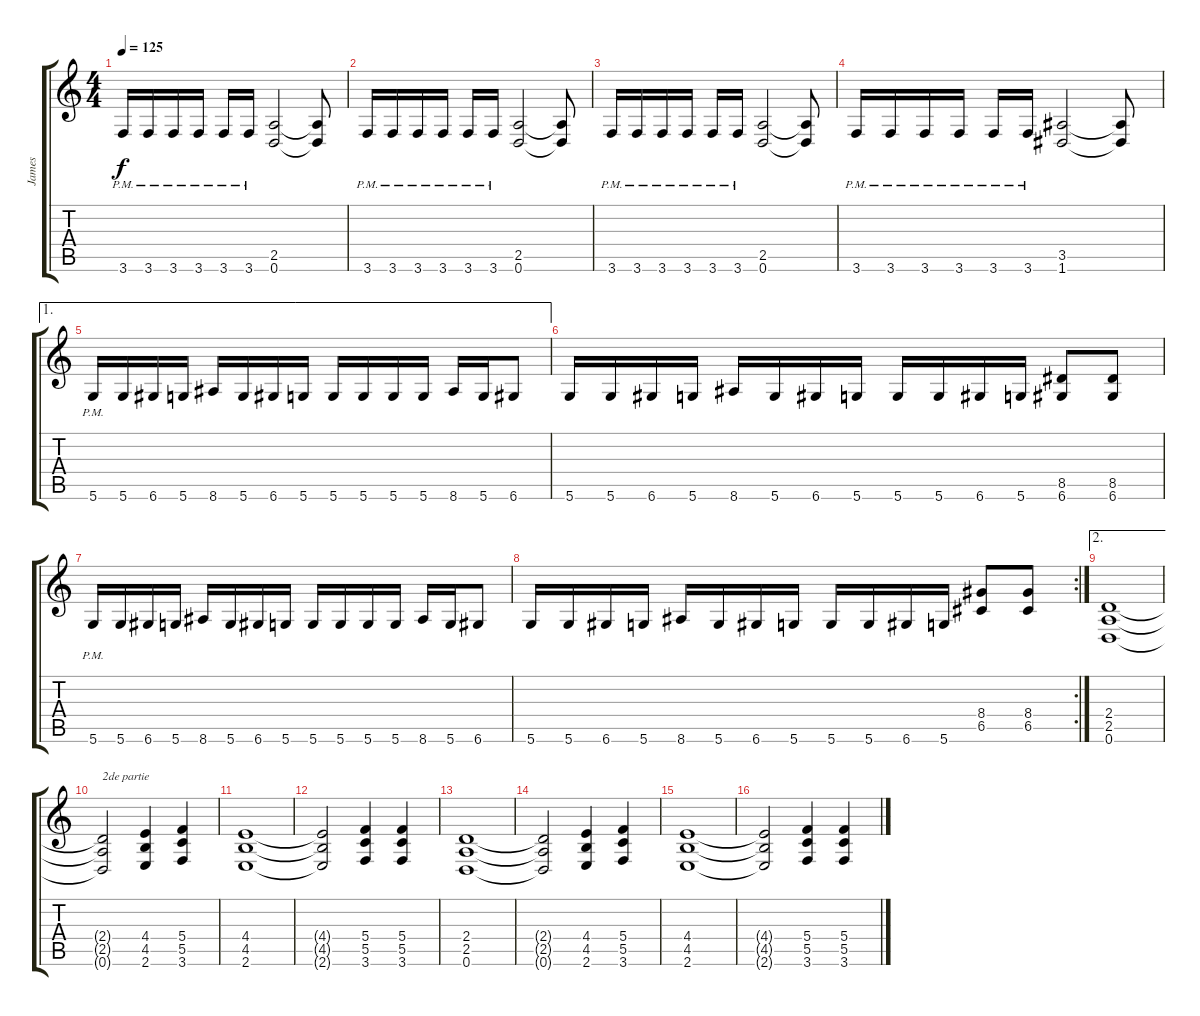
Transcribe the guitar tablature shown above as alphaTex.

\track ("James" "James") {instrument distortionguitar}
\staff {score tabs}
\tuning (D4 A3 F3 C3 G2 D2) {hide}
\ts (4 4)
\tempo 125
\clef g2
\ks c
3.6{pm}.16{dy f} 3.6{pm}.16 3.6{pm}.16 3.6{pm}.16 3.6{pm}.16 3.6{pm}.16 (2.5 0.6).2 (2.5{t} 0.6{t}).8 |
3.6{pm}.16 3.6{pm}.16 3.6{pm}.16 3.6{pm}.16 3.6{pm}.16 3.6{pm}.16 (2.5 0.6).2 (2.5{t} 0.6{t}).8 |
3.6{pm}.16 3.6{pm}.16 3.6{pm}.16 3.6{pm}.16 3.6{pm}.16 3.6{pm}.16 (2.5 0.6).2 (2.5{t} 0.6{t}).8 |
3.6{pm}.16 3.6{pm}.16 3.6{pm}.16 3.6{pm}.16 3.6{pm}.16 3.6{pm}.16 (3.5 1.6).2 (3.5{t} 1.6{t}).8 |
\ae 1
5.6{pm}.16 5.6.16 6.6.16 5.6.16 8.6.16 5.6.16 6.6.16 5.6.16 5.6.16 5.6.16 5.6.16 5.6.16 8.6.16 5.6.16 6.6.8 |
5.6.16 5.6.16 6.6.16 5.6.16 8.6.16 5.6.16 6.6.16 5.6.16 5.6.16 5.6.16 6.6.16 5.6.16 (8.5 6.6).8 (8.5 6.6).8 |
5.6{pm}.16 5.6.16 6.6.16 5.6.16 8.6.16 5.6.16 6.6.16 5.6.16 5.6.16 5.6.16 5.6.16 5.6.16 8.6.16 5.6.16 6.6.8 |
\rc 2
5.6.16 5.6.16 6.6.16 5.6.16 8.6.16 5.6.16 6.6.16 5.6.16 5.6.16 5.6.16 6.6.16 5.6.16 (8.4 6.5).8 (8.4 6.5).8 |
\ae 2
(2.4 2.5 0.6).1 |
(2.4{t} 2.5{t} 0.6{t}).2{txt "2de partie"} (4.4 4.5 2.6).4 (5.4 5.5 3.6).4 |
(4.4 4.5 2.6).1 |
(4.4{t} 4.5{t} 2.6{t}).2 (5.4 5.5 3.6).4 (5.4 5.5 3.6).4 |
(2.4 2.5 0.6).1 |
(2.4{t} 2.5{t} 0.6{t}).2 (4.4 4.5 2.6).4 (5.4 5.5 3.6).4 |
(4.4 4.5 2.6).1 |
(4.4{t} 4.5{t} 2.6{t}).2 (5.4 5.5 3.6).4 (5.4 5.5 3.6).4
